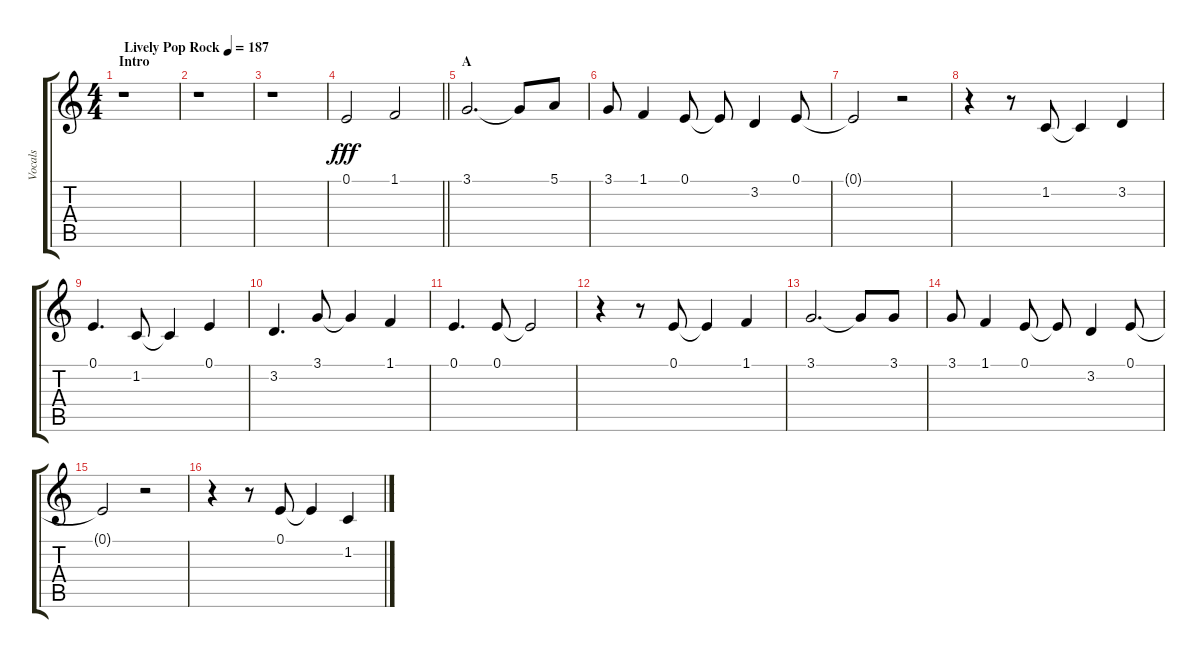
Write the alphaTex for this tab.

\track ("Vocals" "Vocals") {instrument voiceoohs}
\staff {score tabs}
\tuning (E4 B3 G3 D3 A2 E2) {hide}
\ts (4 4)
\section ("" "Intro")
\tempo (187 "Lively Pop Rock")
\clef g2
\ks c
r.1{dy fff instrument voiceoohs} |
r.1 |
r.1 |
\barLineRight lightlight
0.1.2 1.1.2 |
\section ("" "A")
3.1.2{d} 3.1{t}.8 5.1.8 |
3.1.8 1.1.4 0.1.8 0.1{t}.8 3.2.4 0.1.8 |
0.1{t}.2 r.2 |
r.4 r.8 1.2.8 1.2{t}.4 3.2.4 |
0.1.4{d} 1.2.8 1.2{t}.4 0.1.4 |
3.2.4{d} 3.1.8 3.1{t}.4 1.1.4 |
0.1.4{d} 0.1.8 0.1{t}.2 |
r.4 r.8 0.1.8 0.1{t}.4 1.1.4 |
3.1.2{d} 3.1{t}.8 3.1.8 |
3.1.8 1.1.4 0.1.8 0.1{t}.8 3.2.4 0.1.8 |
0.1{t}.2 r.2 |
r.4 r.8 0.1.8 0.1{t}.4 1.2.4
